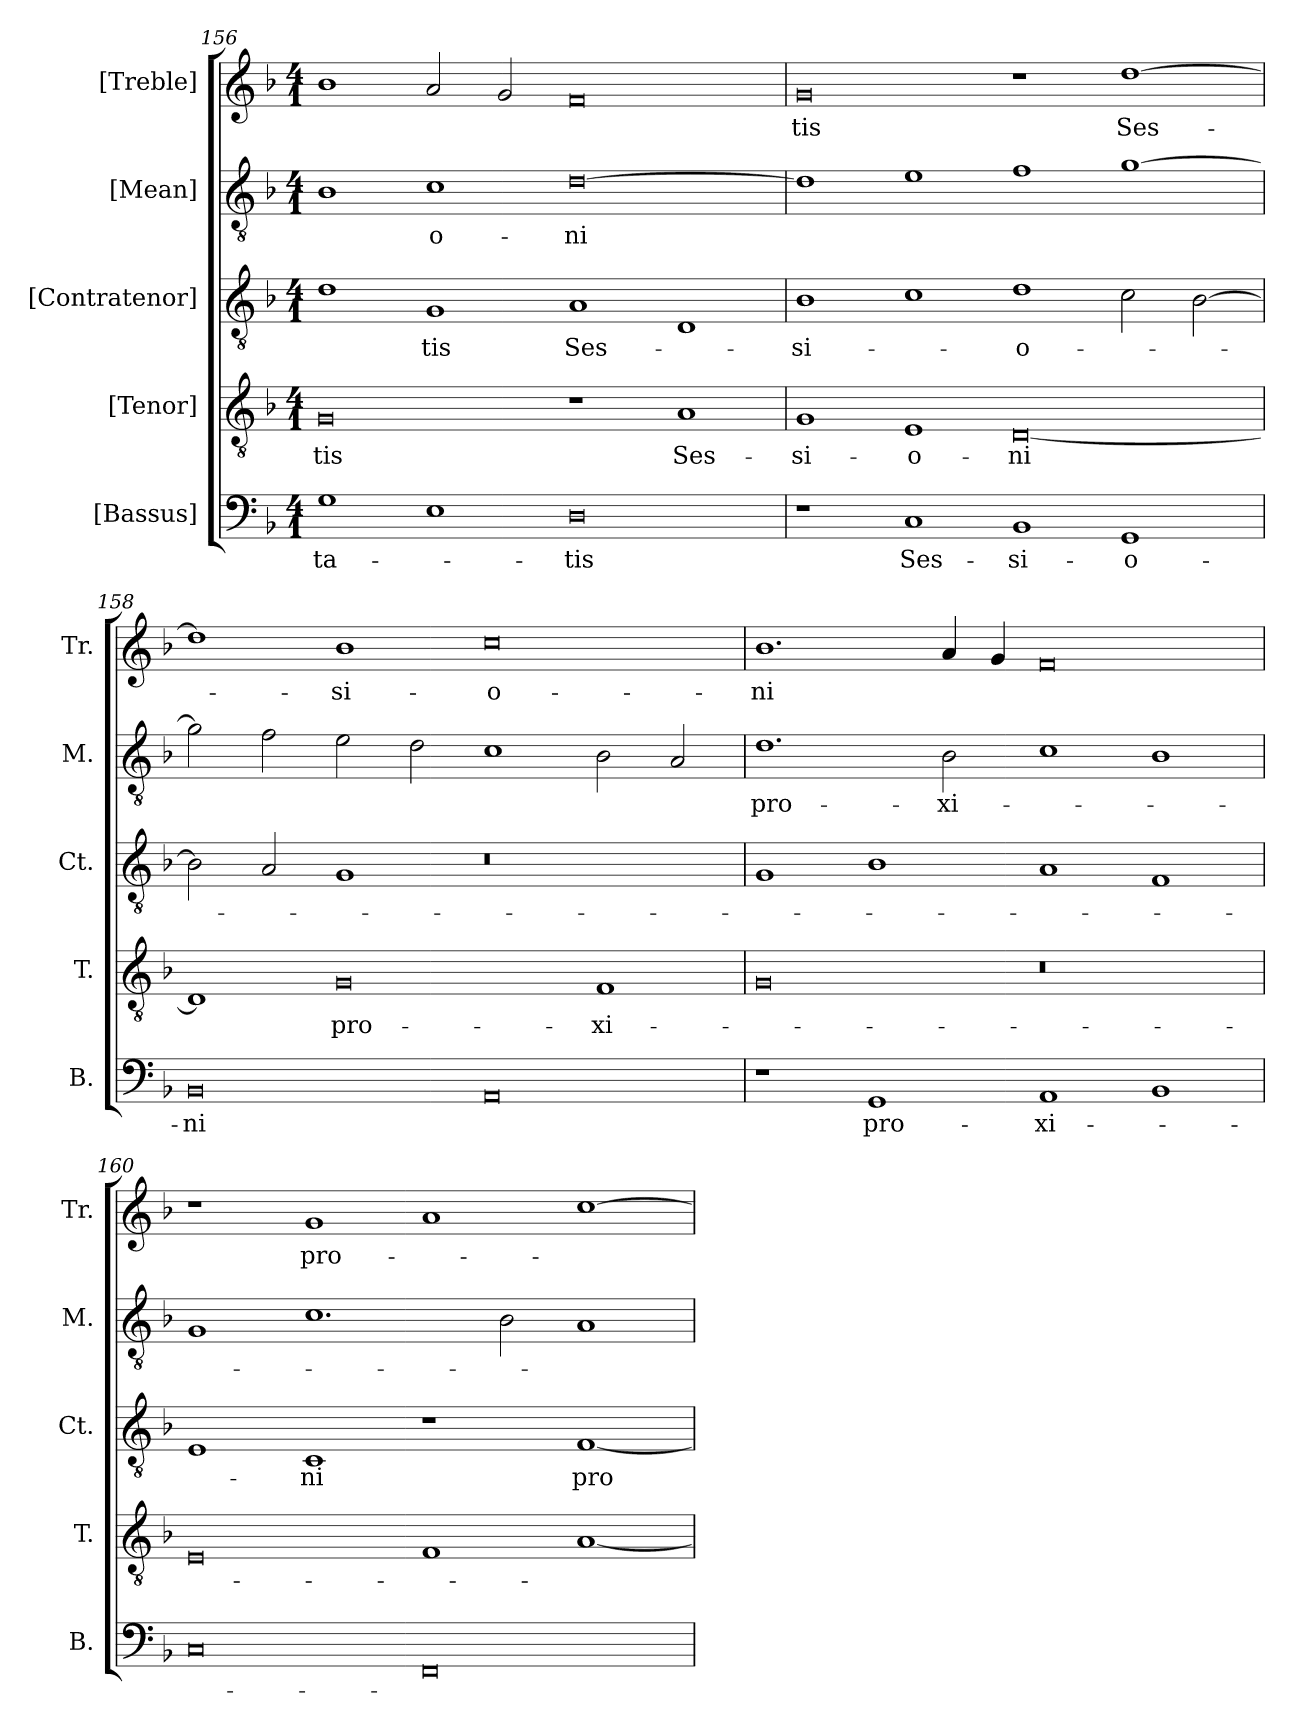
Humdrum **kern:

**kern	**text	**kern	**text	**kern	**text	**kern	**text	**kern	**text
*part5	*part5	*part4	*part4	*part3	*part3	*part2	*part2	*part1	*part1
*staff5	*staff5	*staff4	*staff4	*staff3	*staff3	*staff2	*staff2	*staff1	*staff1
*I"[Bassus]	*	*I"[Tenor]	*	*I"[Contratenor]	*	*I"[Mean]	*	*I"[Treble]	*
*I'B.	*	*I'T.	*	*I'Ct.	*	*I'M.	*	*I'Tr.	*
!!LO:LB:g=z
*clefF4	*	*clefGv2	*	*clefGv2	*	*clefGv2	*	*clefG2	*
*	*	*ITrd7c12	*	*ITrd7c12	*	*ITrd7c12	*	*	*
*k[b-]	*	*k[b-]	*	*k[b-]	*	*k[b-]	*	*k[b-]	*
*F:	*	*F:	*	*F:	*	*F:	*	*F:	*
*M4/1	*	*M4/1	*	*M4/1	*	*M4/1	*	*M4/1	*
=156	=156	=156	=156	=156	=156	=156	=156	=156	=156
!	!LO:LY:b:color=#000000	!	!	!	!	!	!	!	!
!	!	!	!LO:LY:b:color=#000000	!	!	!	!	!	!
1Gi	-ta-	0GGi	-tis	1Di	.	1BB-i	.	1b-i	.
!	!	!	!	!	!LO:LY:b:color=#000000	!	!	!	!
!	!	!	!	!	!	!	!LO:LY:b:color=#000000	!	!
1Ei	.	.	.	1GGi	-tis	1Ci	-o-	2ai/	.
.	.	.	.	.	.	.	.	2gi/	.
!	!LO:LY:b:color=#000000	!	!	!	!	!	!	!	!
!	!	!	!	!	!LO:LY:b:color=#000000	!	!	!	!
!	!	!	!	!	!	!	!LO:LY:b:color=#000000	!	!
0Di	-tis	1r	.	1AAi	Ses-	[>0Di	-ni	0fi	.
!	!	!	!LO:LY:b:color=#000000	!	!	!	!	!	!
.	.	1AAi	Ses-	1DDi	.	.	.	.	.
=157	=157	=157	=157	=157	=157	=157	=157	=157	=157
!	!	!	!LO:LY:b:color=#000000	!	!	!	!	!	!
!	!	!	!	!	!LO:LY:b:color=#000000	!	!	!	!
!	!	!	!	!	!	!	!	!	!LO:LY:b:color=#000000
1r	.	1GGi	-si-	1BB-i	-si-	1Di]	.	0gi	-tis
!	!LO:LY:b:color=#000000	!	!	!	!	!	!	!	!
!	!	!	!LO:LY:b:color=#000000	!	!	!	!	!	!
1Ci	Ses-	1EEi	-o-	1Ci	.	1Ei	.	.	.
!	!LO:LY:b:color=#000000	!	!	!	!	!	!	!	!
!	!	!	!LO:LY:b:color=#000000	!	!	!	!	!	!
!	!	!	!	!	!LO:LY:b:color=#000000	!	!	!	!
1BB-i	-si-	[<0DDi	-ni	1Di	-o-	1Fi	.	1r	.
!	!LO:LY:b:color=#000000	!	!	!	!	!	!	!	!
!	!	!	!	!	!	!	!	!	!LO:LY:b:color=#000000
1GGi	-o-	.	.	2Ci\	.	[>1Gi	.	[<1ddi	Ses-
.	.	.	.	[>2BB-i\	.	.	.	.	.
=158	=158	=158	=158	=158	=158	=158	=158	=158	=158
!	!LO:LY:b:color=#000000	!	!	!	!	!	!	!	!
0BB-i	-ni	1DDi]	.	2BB-i\]	.	2Gi\]	.	1ddi]	.
.	.	.	.	2AAi/	.	2Fi\	.	.	.
!	!	!	!LO:LY:b:color=#000000	!	!	!	!	!	!
!	!	!	!	!	!	!	!	!	!LO:LY:b:color=#000000
.	.	0GGi	pro-	1GGi	.	2Ei\	.	1b-i	-si-
.	.	.	.	.	.	2Di\	.	.	.
!	!	!	!	!	!	!	!	!	!LO:LY:b:color=#000000
0AAi	.	.	.	0r	.	1Ci	.	0cci	-o-
!	!	!	!LO:LY:b:color=#000000	!	!	!	!	!	!
.	.	1FFi	-xi-	.	.	2BB-i\	.	.	.
.	.	.	.	.	.	2AAi/	.	.	.
!!LO:LB:g=z
=159	=159	=159	=159	=159	=159	=159	=159	=159	=159
!	!	!	!	!	!	!	!LO:LY:b:color=#000000	!	!
!	!	!	!	!	!	!	!	!	!LO:LY:b:color=#000000
1r	.	0GGi	.	1GGi	.	1.Di	pro-	1.b-i	-ni
!	!LO:LY:b:color=#000000	!	!	!	!	!	!	!	!
1GGi	pro-	.	.	1BB-i	.	.	.	.	.
!	!	!	!	!	!	!	!LO:LY:b:color=#000000	!	!
.	.	.	.	.	.	2BB-i\	-xi-	4ai/	.
.	.	.	.	.	.	.	.	4gi/	.
!	!LO:LY:b:color=#000000	!	!	!	!	!	!	!	!
1AAi	-xi-	0r	.	1AAi	.	1Ci	.	0fi	.
1BB-i	.	.	.	1FFi	.	1BB-i	.	.	.
=160	=160	=160	=160	=160	=160	=160	=160	=160	=160
0Ci	.	0EEi	.	1EEi	.	1GGi	.	1r	.
!	!	!	!	!	!LO:LY:b:color=#000000	!	!	!	!
!	!	!	!	!	!	!	!	!	!LO:LY:b:color=#000000
.	.	.	.	1CCi	-ni	1.Ci	.	1gi	pro-
0FFi	.	1FFi	.	1r	.	.	.	1ai	.
.	.	.	.	.	.	2BB-i\	.	.	.
!	!	!	!	!	!LO:LY:b:color=#000000	!	!	!	!
.	.	[<1AAi	.	[<1FFi	pro-	1AAi	.	[<1cci	.
=	=	=	=	=	=	=	=	=	=
*-	*-	*-	*-	*-	*-	*-	*-	*-	*-
